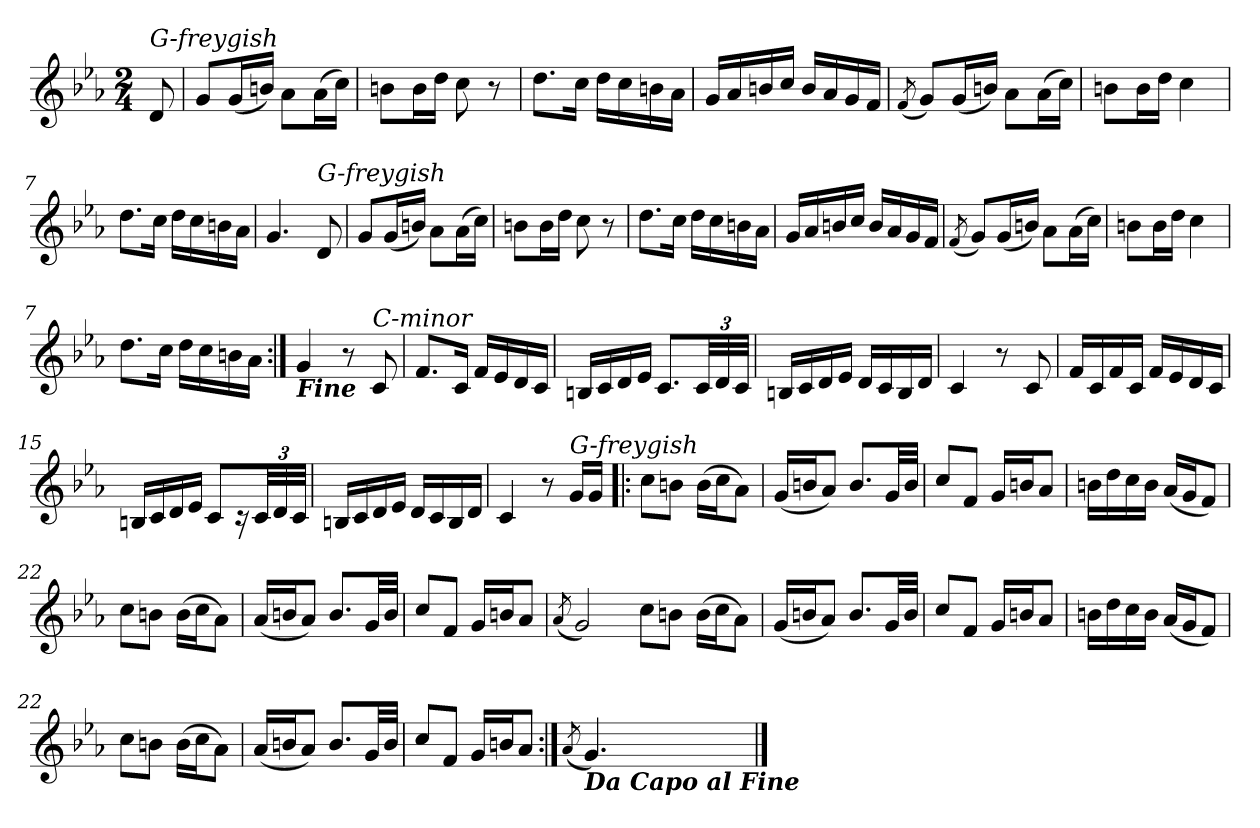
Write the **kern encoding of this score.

**kern
*part1
*staff1
*clefG2
*k[b-e-a-]
*M2/4
=
!LO:TX:a:i:t=G-freygish
8d
=1
8gL
(16gL
16bnJJ)
8a-L
(16a-L
16ccJJ)
=2
8bnL
16bL
16ddJJ
8cc
8r
=3
8.ddL
16ccJk
16ddLL
16cc
16bn
16a-JJ
=4
16gLL
16a-
16bn
16ccJJ
16bLL
16a-
16g
16fJJ
=5
(8qf/
8gL)
(16gL
16bnJJ)
8a-L
(16a-L
16ccJJ)
=6
8bnL
16bL
16ddJJ
4cc
=7
8.ddL
16ccJk
16ddLL
16cc
16bn
16a-JJ
=8
4.g
!LO:TX:a:i:t=G-freygish
8d
=1
8gL
(16gL
16bnJJ)
8a-L
(16a-L
16ccJJ)
=2
8bnL
16bL
16ddJJ
8cc
8r
=3
8.ddL
16ccJk
16ddLL
16cc
16bn
16a-JJ
=4
16gLL
16a-
16bn
16ccJJ
16bLL
16a-
16g
16fJJ
=5
(8qf/
8gL)
(16gL
16bnJJ)
8a-L
(16a-L
16ccJJ)
=6
8bnL
16bL
16ddJJ
4cc
=7
8.ddL
16ccJk
16ddLL
16cc
16bn
16a-JJ
=9:|!
!LO:TX:b:Bi:t=Fine
4g
8r
!LO:TX:a:i:t=C-minor
8c
=10
8.fL
16cJk
16fLL
16e-
16d
16cJJ
=11
16BnLL
16c
16d
16e-JJ
8.cL
48cLL
48d
48cJJJ
=12
16BnLL
16c
16d
16e-JJ
16dLL
16c
16B
16dJJ
=13
4c
8r
8c
=14
16fLL
16c
16f
16cJJ
16fLL
16e-
16d
16cJJ
=15
16BnLL
16c
16d
16e-JJ
8cL
16r
48cLL
48d
48cJJJ
=16
16BnLL
16c
16d
16e-JJ
16dLL
16c
16B
16dJJ
=17
4c
8r
!LO:TX:a:i:t=G-freygish
16gLL
16gJJ
=18!|:
8ccL
8bnJ
(16bLL
16ccJ
8a-J)
=19
(16gLL
16bnJ
8a-J)
8.bL
32gLL
32bJJJ
=20
8ccL
8fJ
16gLL
16bnJ
8a-J
=21
16bnLL
16dd
16cc
16bJJ
(16a-LL
16gJ
8fJ)
=22
8ccL
8bnJ
(16bLL
16ccJ
8a-J)
=23
(16a-LL
16bnJ
8a-J)
8.bL
32gLL
32bJJJ
=24
8ccL
8fJ
16gLL
16bnJ
8a-J
=25
(8qa-/
2g)
8ccL
8bnJ
(16bLL
16ccJ
8a-J)
=19
(16gLL
16bnJ
8a-J)
8.bL
32gLL
32bJJJ
=20
8ccL
8fJ
16gLL
16bnJ
8a-J
=21
16bnLL
16dd
16cc
16bJJ
(16a-LL
16gJ
8fJ)
=22
8ccL
8bnJ
(16bLL
16ccJ
8a-J)
=23
(16a-LL
16bnJ
8a-J)
8.bL
32gLL
32bJJJ
=24
8ccL
8fJ
16gLL
16bnJ
8a-J
=26:|!
(8qa-/
!LO:TX:b:Bi:t=Da Capo al Fine
4.g)
==
*-
